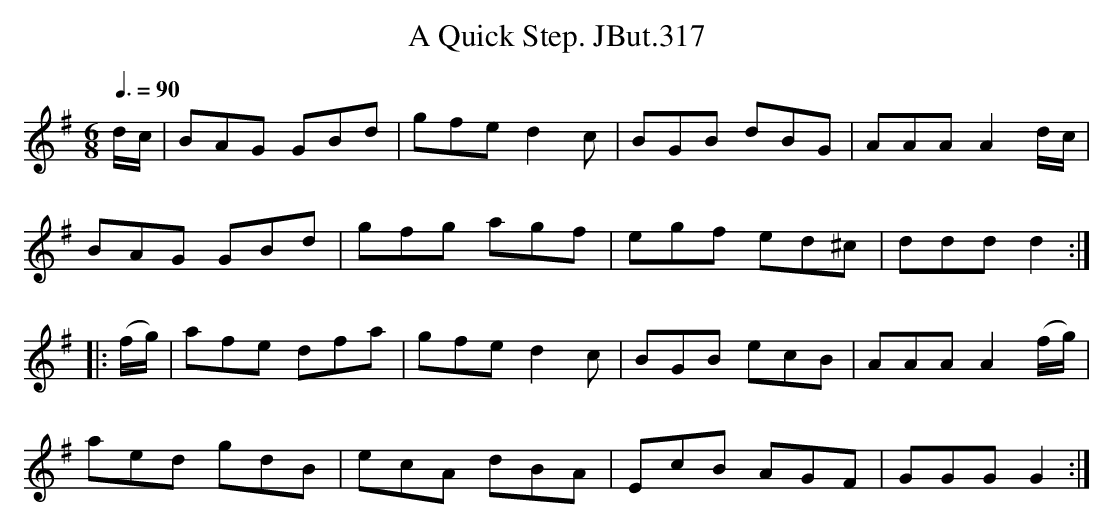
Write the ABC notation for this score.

X:1
T:Quick Step. JBut.317, A
M:6/8
L:1/8
Q:3/8=90
K:G
d/c/|BAG GBd|gfe d2 c|BGB dBG|AAA A2 d/c/|
BAG GBd|gfg agf|egf ed^c|ddd d2:|
|:(f/g/)|afe dfa|gfe d2 c|BGB ecB|AAA A2 (f/g/)|
aed gdB|ecA dBA|EcB AGF|GGG G2:|
